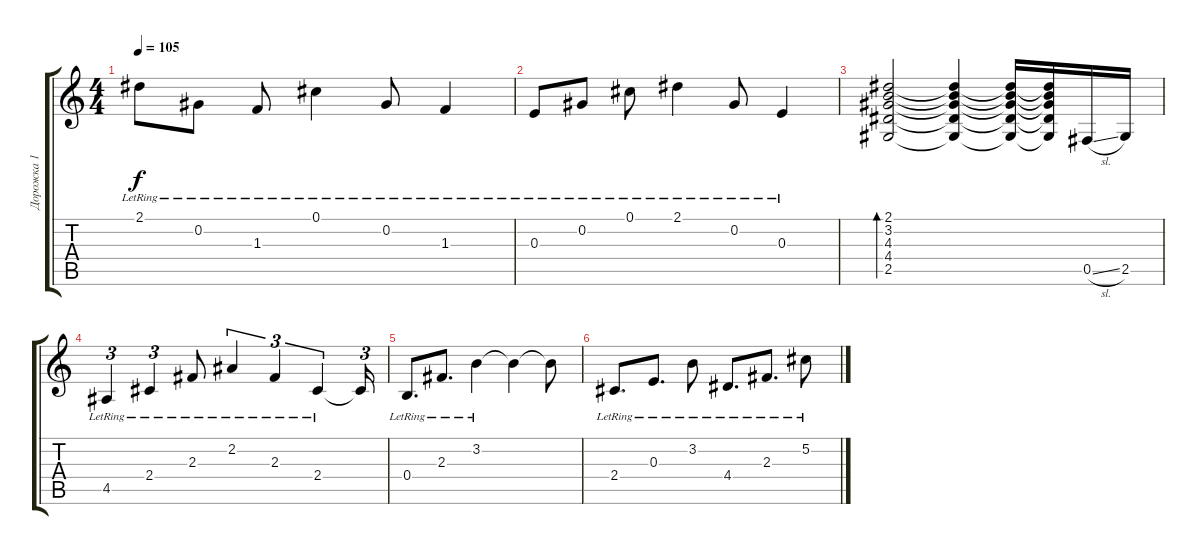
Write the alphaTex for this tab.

\track ("Дорожка 1" "Дорожка 1") {instrument electricguitarclean}
\staff {score tabs}
\tuning (Db4 Ab3 E3 B2 Gb2 B1) {hide}
\ts (4 4)
\tempo 105
\clef g2
\ks c
2.1{lr}.8{dy f} 0.2{lr}.8 1.3{lr}.8 0.1{lr}.4 0.2{lr}.8 1.3{lr}.4 |
0.3{lr}.8 0.2{lr}.8 0.1{lr}.8 2.1{lr}.4 0.2{lr}.8 0.3{lr}.4 |
(2.1 3.2 4.3 4.4 2.5).2{bd 240} (2.1{t} 3.2{t} 4.3{t} 4.4{t} 2.5{t}).4 (2.1{t} 3.2{t} 4.3{t} 4.4{t} 2.5{t}).16 (2.1{t} 3.2{t} 4.3{t} 4.4{t} 2.5{t}).16 0.5{sl}.16 2.5.16 |
4.5{lr}.4{tu (3 2)} 2.4{lr}.4{tu (3 2)} 2.3{lr}.8 2.2{lr}.4{tu (3 2)} 2.3{lr}.4{tu (3 2)} 2.4{lr}.4{tu (3 2)} 2.4{t}.16{tu (3 2)} |
0.4{lr}.8{d} 2.3{lr}.8{d} 3.2{lr}.4 3.2{t}.4 3.2{t}.8 |
2.4{lr}.8{d} 0.3{lr}.8{d} 3.2{lr}.8 4.4{lr}.8{d} 2.3{lr}.8{d} 5.2{lr}.8
